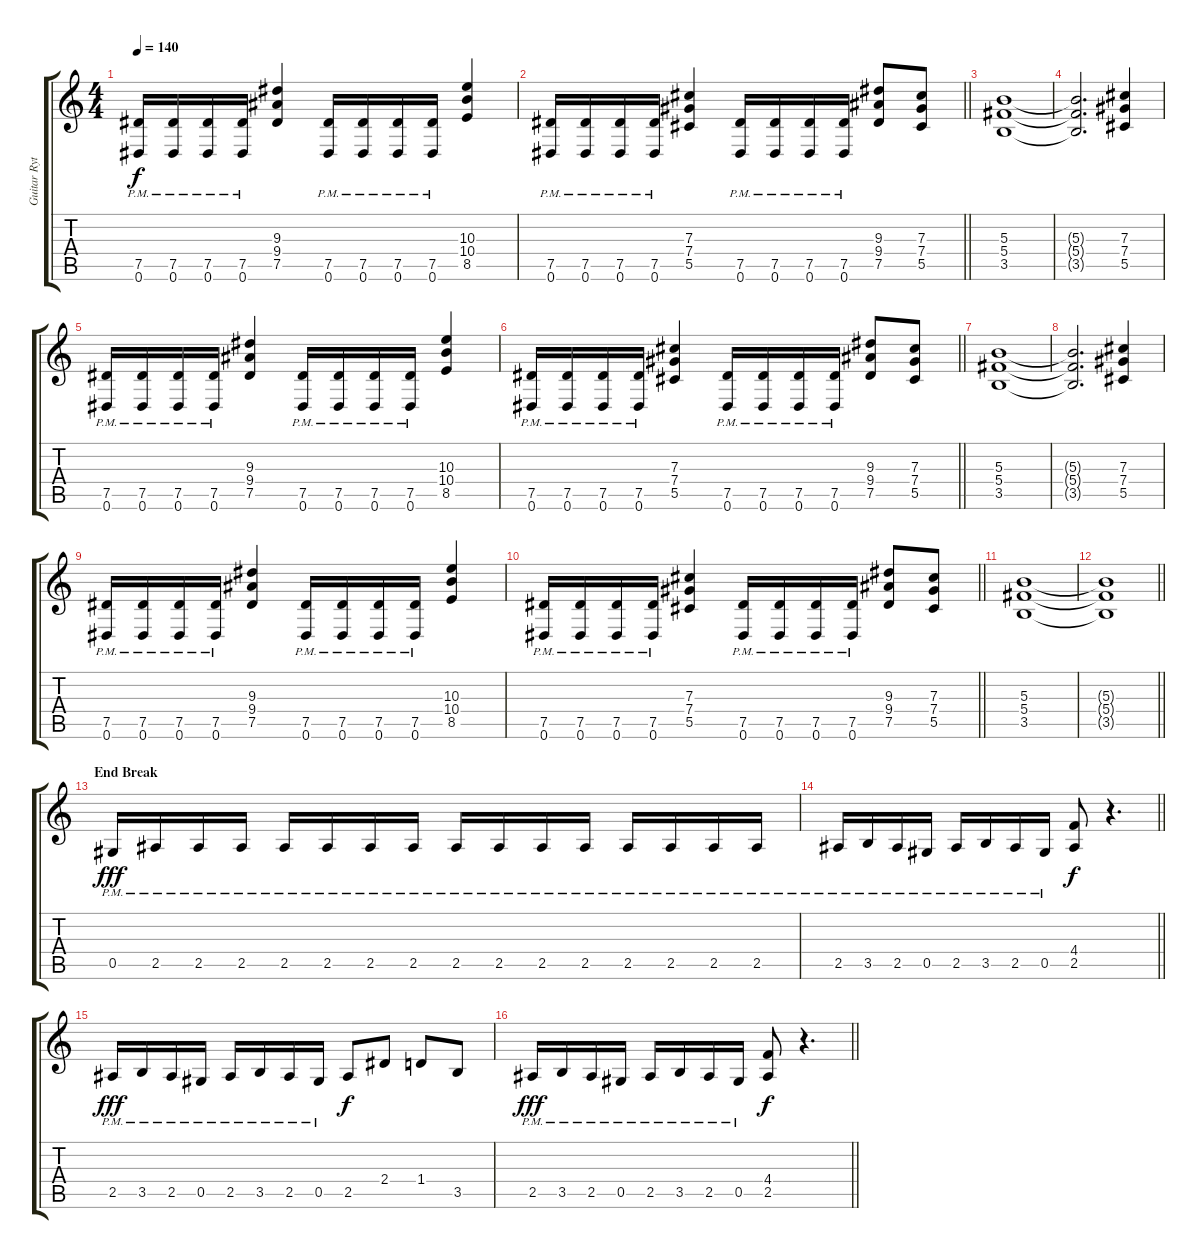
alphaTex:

\track ("Guitar Rythmic" "Guitar Ryt") {instrument distortionguitar}
\staff {score tabs}
\tuning (Eb4 Bb3 Gb3 Db3 Ab2 Eb2) {hide}
\ts (4 4)
\tempo 140
\clef g2
\ks c
(7.5{pm} 0.6{pm}).16{dy f} (7.5{pm} 0.6{pm}).16 (7.5{pm} 0.6{pm}).16 (7.5{pm} 0.6{pm}).16 (9.3 9.4 7.5).4 (7.5{pm} 0.6{pm}).16 (7.5{pm} 0.6{pm}).16 (7.5{pm} 0.6{pm}).16 (7.5{pm} 0.6{pm}).16 (10.3 10.4 8.5).4 |
\barLineRight lightlight
(7.5{pm} 0.6{pm}).16 (7.5{pm} 0.6{pm}).16 (7.5{pm} 0.6{pm}).16 (7.5{pm} 0.6{pm}).16 (7.3 7.4 5.5).4 (7.5{pm} 0.6{pm}).16 (7.5{pm} 0.6{pm}).16 (7.5{pm} 0.6{pm}).16 (7.5{pm} 0.6{pm}).16 (9.3 9.4 7.5).8 (7.3 7.4 5.5).8 |
(5.3 5.4 3.5).1 |
(5.3{t} 5.4{t} 3.5{t}).2{d} (7.3 7.4 5.5).4 |
(7.5{pm} 0.6{pm}).16 (7.5{pm} 0.6{pm}).16 (7.5{pm} 0.6{pm}).16 (7.5{pm} 0.6{pm}).16 (9.3 9.4 7.5).4 (7.5{pm} 0.6{pm}).16 (7.5{pm} 0.6{pm}).16 (7.5{pm} 0.6{pm}).16 (7.5{pm} 0.6{pm}).16 (10.3 10.4 8.5).4 |
\barLineRight lightlight
(7.5{pm} 0.6{pm}).16 (7.5{pm} 0.6{pm}).16 (7.5{pm} 0.6{pm}).16 (7.5{pm} 0.6{pm}).16 (7.3 7.4 5.5).4 (7.5{pm} 0.6{pm}).16 (7.5{pm} 0.6{pm}).16 (7.5{pm} 0.6{pm}).16 (7.5{pm} 0.6{pm}).16 (9.3 9.4 7.5).8 (7.3 7.4 5.5).8 |
(5.3 5.4 3.5).1 |
(5.3{t} 5.4{t} 3.5{t}).2{d} (7.3 7.4 5.5).4 |
(7.5{pm} 0.6{pm}).16 (7.5{pm} 0.6{pm}).16 (7.5{pm} 0.6{pm}).16 (7.5{pm} 0.6{pm}).16 (9.3 9.4 7.5).4 (7.5{pm} 0.6{pm}).16 (7.5{pm} 0.6{pm}).16 (7.5{pm} 0.6{pm}).16 (7.5{pm} 0.6{pm}).16 (10.3 10.4 8.5).4 |
\barLineRight lightlight
(7.5{pm} 0.6{pm}).16 (7.5{pm} 0.6{pm}).16 (7.5{pm} 0.6{pm}).16 (7.5{pm} 0.6{pm}).16 (7.3 7.4 5.5).4 (7.5{pm} 0.6{pm}).16 (7.5{pm} 0.6{pm}).16 (7.5{pm} 0.6{pm}).16 (7.5{pm} 0.6{pm}).16 (9.3 9.4 7.5).8 (7.3 7.4 5.5).8 |
(5.3 5.4 3.5).1 |
\barLineRight lightlight
(5.3{t} 5.4{t} 3.5{t}).1 |
\section ("" "End Break")
0.5{pm}.16{dy fff} 2.5{pm}.16 2.5{pm}.16 2.5{pm}.16 2.5{pm}.16 2.5{pm}.16 2.5{pm}.16 2.5{pm}.16 2.5{pm}.16 2.5{pm}.16 2.5{pm}.16 2.5{pm}.16 2.5{pm}.16 2.5{pm}.16 2.5{pm}.16 2.5{pm}.16 |
\barLineRight lightlight
2.5{pm}.16 3.5{pm}.16 2.5{pm}.16 0.5{pm}.16 2.5{pm}.16 3.5{pm}.16 2.5{pm}.16 0.5{pm}.16 (4.4 2.5).8{dy f} r.4{d} |
2.5{pm}.16{dy fff} 3.5{pm}.16 2.5{pm}.16 0.5{pm}.16 2.5{pm}.16 3.5{pm}.16 2.5{pm}.16 0.5{pm}.16 2.5.8{dy f} 2.4.8 1.4.8 3.5.8 |
\barLineRight lightlight
2.5{pm}.16{dy fff} 3.5{pm}.16 2.5{pm}.16 0.5{pm}.16 2.5{pm}.16 3.5{pm}.16 2.5{pm}.16 0.5{pm}.16 (4.4 2.5).8{dy f} r.4{d}
